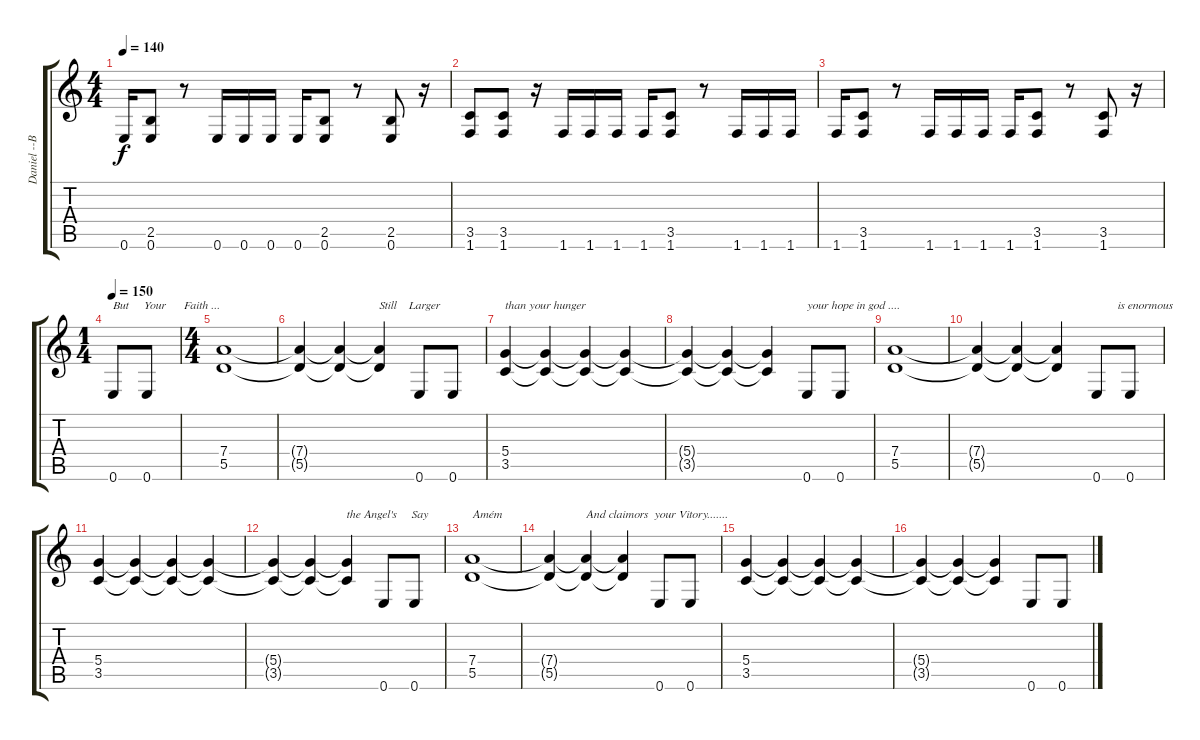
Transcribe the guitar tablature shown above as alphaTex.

\track ("Daniel --Base" "Daniel --B") {instrument distortionguitar}
\staff {score tabs}
\tuning (E4 B3 G3 D3 A2 E2) {hide}
\ts (4 4)
\tempo 140
\clef g2
\ks c
0.6.16{dy f} (2.5 0.6).8 r.8 0.6.16 0.6.16 0.6.16 0.6.16 (2.5 0.6).8 r.8 (2.5 0.6).8 r.16 |
(3.5 1.6).8 (3.5 1.6).8 r.16 1.6.16 1.6.16 1.6.16 1.6.16 (3.5 1.6).8 r.8 1.6.16 1.6.16 1.6.16 |
1.6.16 (3.5 1.6).8 r.8 1.6.16 1.6.16 1.6.16 1.6.16 (3.5 1.6).8 r.8 (3.5 1.6).8 r.16 |
\ts (1 4)
\tempo 150
0.6.8{txt "But     Your      Faith ..."} 0.6.8 |
\ts (4 4)
(7.4 5.5).1 |
(7.4{t} 5.5{t}).4 (7.4{t} 5.5{t}).4 (7.4{t} 5.5{t}).4{txt "Still    Larger "} 0.6.8 0.6.8 |
(5.4 3.5).4{txt "than your hunger"} (5.4{t} 3.5{t}).4 (5.4{t} 3.5{t}).4 (5.4{t} 3.5{t}).4 |
(5.4{t} 3.5{t}).4 (5.4{t} 3.5{t}).4 (5.4{t} 3.5{t}).4 0.6.8{txt "your hope in god ...."} 0.6.8 |
(7.4 5.5).1 |
(7.4{t} 5.5{t}).4 (7.4{t} 5.5{t}).4 (7.4{t} 5.5{t}).4 0.6.8{txt "       is enormous"} 0.6.8 |
(5.4 3.5).4 (5.4{t} 3.5{t}).4 (5.4{t} 3.5{t}).4 (5.4{t} 3.5{t}).4 |
(5.4{t} 3.5{t}).4 (5.4{t} 3.5{t}).4 (5.4{t} 3.5{t}).4{txt "the Angel's     Say    "} 0.6.8 0.6.8 |
(7.4 5.5).1{txt "Amém"} |
(7.4{t} 5.5{t}).4 (7.4{t} 5.5{t}).4{txt "And claimors  your Vitory......."} (7.4{t} 5.5{t}).4 0.6.8 0.6.8 |
(5.4 3.5).4 (5.4{t} 3.5{t}).4 (5.4{t} 3.5{t}).4 (5.4{t} 3.5{t}).4 |
(5.4{t} 3.5{t}).4 (5.4{t} 3.5{t}).4 (5.4{t} 3.5{t}).4 0.6.8 0.6.8
